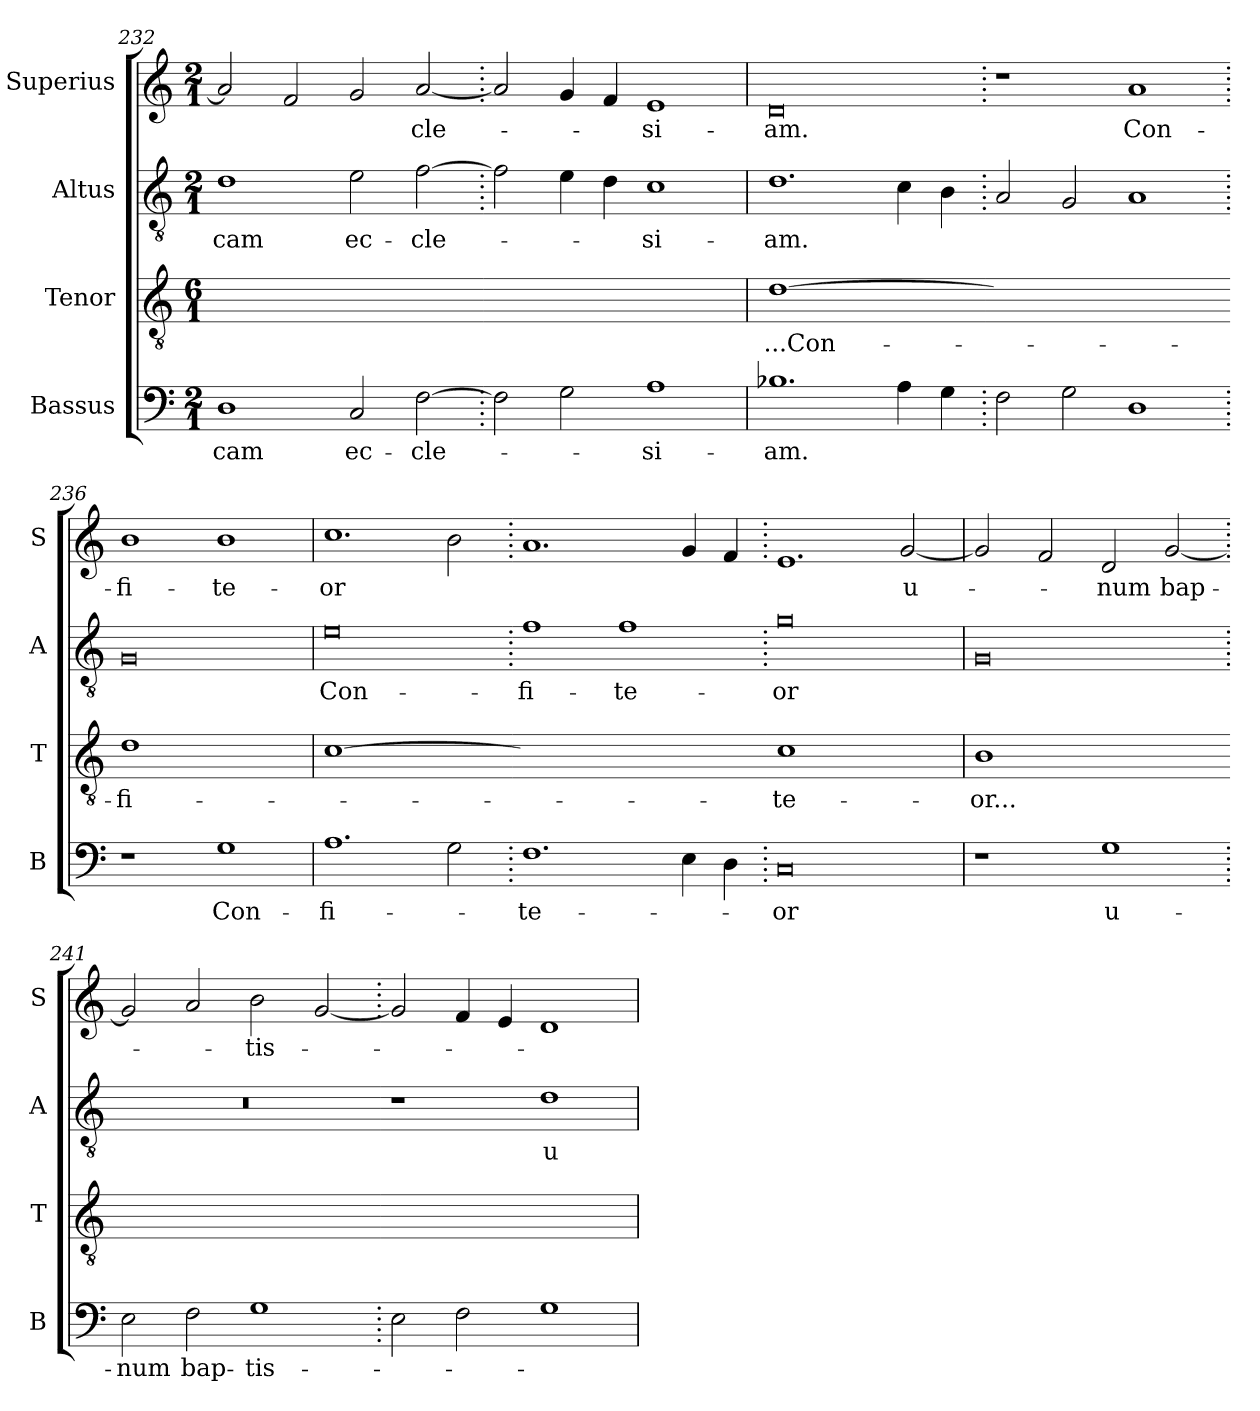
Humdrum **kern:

**kern	**text	**kern	**text	**kern	**text	**kern	**text
*part4	*part4	*part3	*part3	*part2	*part2	*part1	*part1
*staff4	*staff4	*staff3	*staff3	*staff2	*staff2	*staff1	*staff1
*I"Bassus	*	*I"Tenor	*	*I"Altus	*	*I"Superius	*
*I'B	*	*I'T	*	*I'A	*	*I'S	*
*clefF4	*	*clefGv2	*	*clefGv2	*	*clefG2	*
*k[]	*	*k[]	*	*k[]	*	*k[]	*
*M2/1	*	*M6/1	*	*M2/1	*	*M2/1	*
=232	=232	=232	=232	=232	=232	=232	=232
!	!	!LO:N:vis=1	!	!	!	!	!
1D	-cam	0ryy	.	1d	-cam	2a/]	.
.	.	.	.	.	.	2f/	.
2C/	ec-	.	.	2e\	ec-	2g/	.
[2F\	-cle-	.	.	[2f\	-cle-	[2a/	-cle-
=233.	=233.	=233-	=233.	=233.	=233.	=233.	=233.
!	!	!LO:N:vis=1	!	!	!	!	!
2F\]	.	0ryy	.	2f\]	.	2a/]	.
2G\	.	.	.	4e\	.	4g/	.
.	.	.	.	4d\	.	4f/	.
1A	-si-	.	.	1c	-si-	1e	-si-
=234	=234	=234	=234	=234	=234	=234	=234
!	!	!LO:N:vis=1	!	!	!	!	!
1.B-X	-am.	[0d	...Con-	1.d	-am.	0d	-am.
4A\	.	.	.	4c\	.	.	.
4G\	.	.	.	4B\	.	.	.
=235.	=235.	=235-	=235.	=235.	=235.	=235.	=235.
!	!	!LO:N:vis=1	!	!	!	!	!
2F\	.	0dyy]	.	2A/	.	1r	.
2G\	.	.	.	2G/	.	.	.
1D	.	.	.	1A	.	1a	Con-
=236.	=236.	=236-	=236.	=236.	=236.	=236.	=236.
!	!	!LO:N:vis=1	!	!	!	!	!
1r	.	0d	-fi-	0G	.	1b	-fi-
1G	Con-	.	.	.	.	1b	-te-
=237	=237	=237	=237	=237	=237	=237	=237
!	!	!LO:N:vis=1	!	!	!	!	!
1.A	-fi-	[0c	.	0e	Con-	1.cc	-or
2G\	.	.	.	.	.	2b\	.
=238.	=238.	=238-	=238.	=238.	=238.	=238.	=238.
!	!	!LO:N:vis=1	!	!	!	!	!
1.F	-te-	0cyy]	.	1f	-fi-	1.a	.
.	.	.	.	1f	-te-	.	.
4E\	.	.	.	.	.	4g/	.
4D\	.	.	.	.	.	4f/	.
=239.	=239.	=239-	=239.	=239.	=239.	=239.	=239.
!	!	!LO:N:vis=1	!	!	!	!	!
0C	-or	0c	-te-	0g	-or	1.e	.
.	.	.	.	.	.	[2g/	u-
=240	=240	=240	=240	=240	=240	=240	=240
!	!	!LO:N:vis=1	!	!	!	!	!
1r	.	[y0B	-or...	0G	.	2g/]	.
.	.	.	.	.	.	2f/	.
1G	u-	.	.	.	.	2d/	-num
.	.	.	.	.	.	[2g/	bap-
=241.	=241.	=241-	=241.	=241.	=241.	=241.	=241.
!	!	!LO:N:vis=1	!	!	!	!	!
2E\	-num	0Byy_	.	0r	.	2g/]	.
2F\	bap-	.	.	.	.	2a/	.
1G	-tis-	.	.	.	.	2b\	-tis-
.	.	.	.	.	.	[2g/	.
=242.	=242.	=242-	=242.	=242.	=242.	=242.	=242.
!	!	!LO:N:vis=1	!	!	!	!	!
2E\	.	0Byy]	.	1r	.	2g/]	.
2F\	.	.	.	.	.	4f/	.
.	.	.	.	.	.	4e/	.
1G	.	.	.	1d	u-	1d	.
=	=	=	=	=	=	=	=
*-	*-	*-	*-	*-	*-	*-	*-
